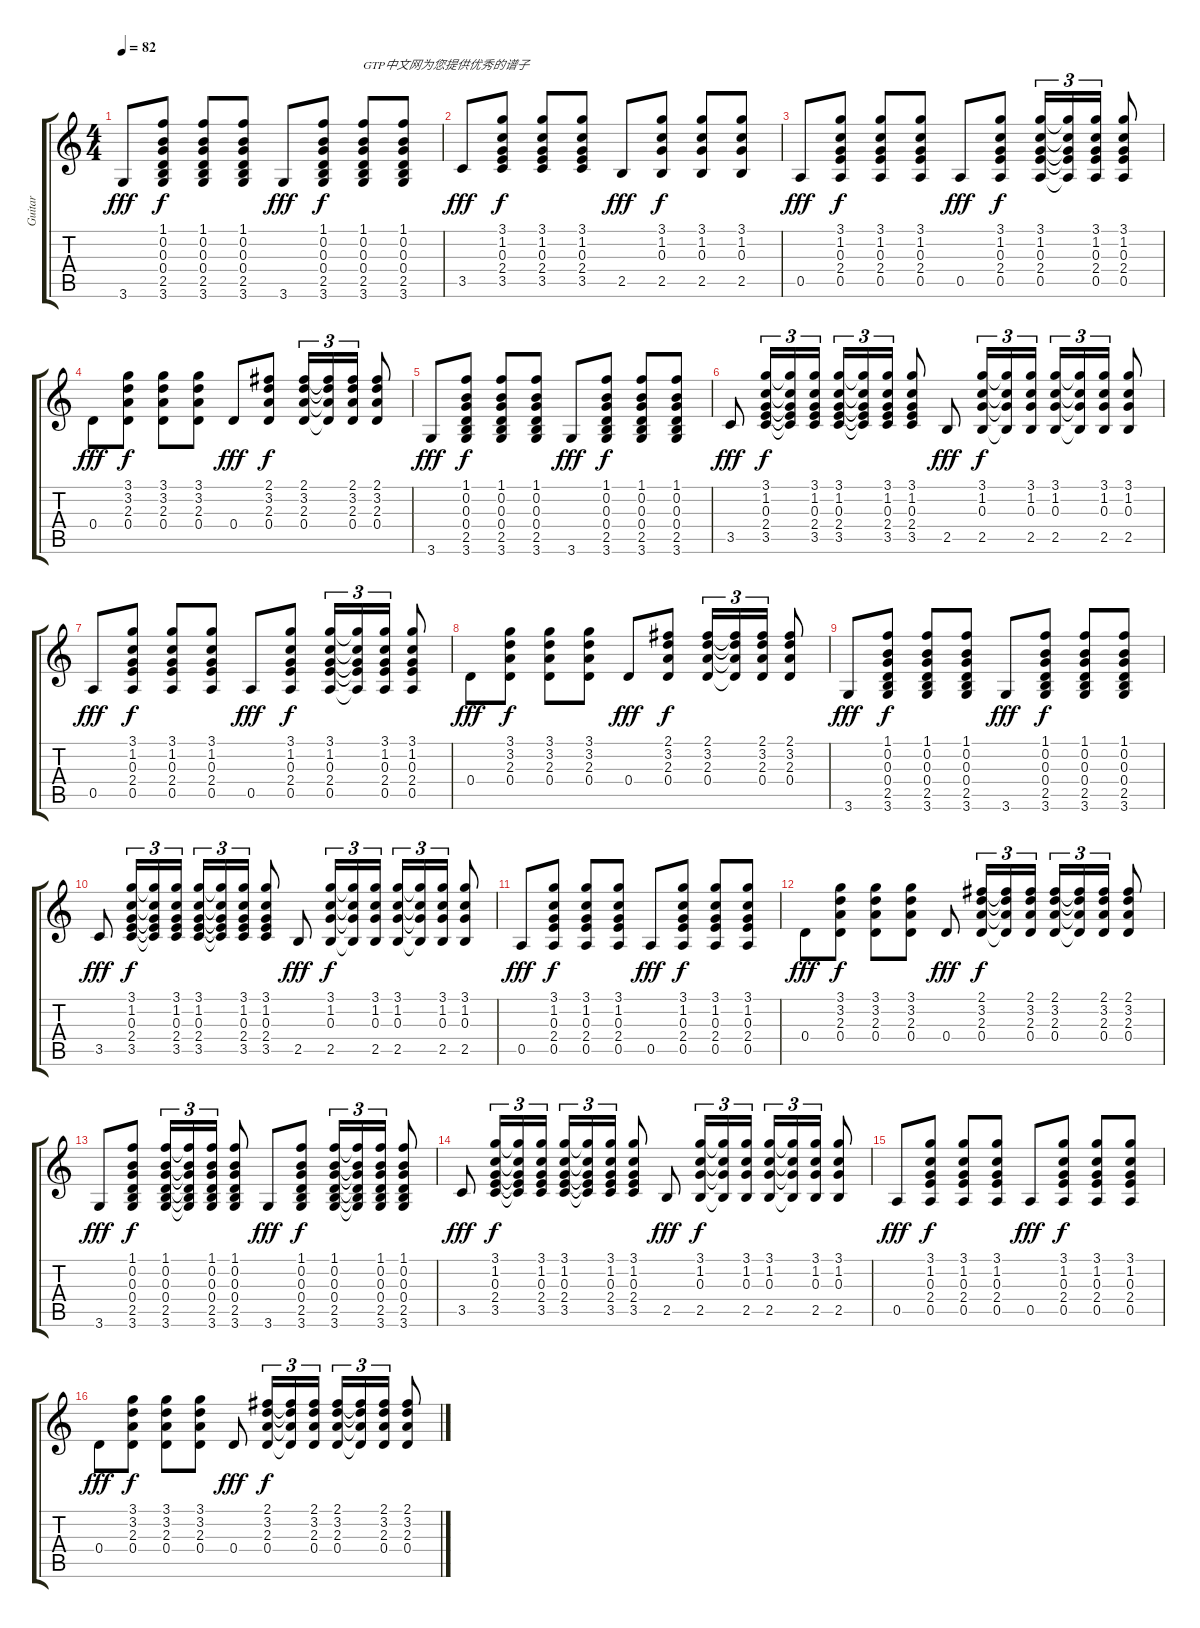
\track ("Guitar" "Guitar") {instrument acousticguitarsteel}
\staff {score tabs}
\tuning (E4 B3 G3 D3 A2 E2) {hide}
\ts (4 4)
\tempo 82
\clef g2
\ks c
3.6.8{dy fff} (1.1 0.2 0.3 0.4 2.5 3.6).8{dy f} (1.1 0.2 0.3 0.4 2.5 3.6).8 (1.1 0.2 0.3 0.4 2.5 3.6).8 3.6.8{dy fff} (1.1 0.2 0.3 0.4 2.5 3.6).8{dy f} (1.1 0.2 0.3 0.4 2.5 3.6).8{txt "GTP中文网为您提供优秀的谱子"} (1.1 0.2 0.3 0.4 2.5 3.6).8 |
3.5.8{dy fff} (3.1 1.2 0.3 2.4 3.5).8{dy f} (3.1 1.2 0.3 2.4 3.5).8 (3.1 1.2 0.3 2.4 3.5).8 2.5.8{dy fff} (3.1 1.2 0.3 2.5).8{dy f} (3.1 1.2 0.3 2.5).8 (3.1 1.2 0.3 2.5).8 |
0.5.8{dy fff} (3.1 1.2 0.3 2.4 0.5).8{dy f} (3.1 1.2 0.3 2.4 0.5).8 (3.1 1.2 0.3 2.4 0.5).8 0.5.8{dy fff} (3.1 1.2 0.3 2.4 0.5).8{dy f} (3.1 1.2 0.3 2.4 0.5).16{tu (3 2)} (3.1{t} 1.2{t} 0.3{t} 2.4{t} 0.5{t}).16{tu (3 2)} (3.1 1.2 0.3 2.4 0.5).16{tu (3 2)} (3.1 1.2 0.3 2.4 0.5).8 |
0.4.8{dy fff} (3.1 3.2 2.3 0.4).8{dy f} (3.1 3.2 2.3 0.4).8 (3.1 3.2 2.3 0.4).8 0.4.8{dy fff} (2.1 3.2 2.3 0.4).8{dy f} (2.1 3.2 2.3 0.4).16{tu (3 2)} (2.1{t} 3.2{t} 2.3{t} 0.4{t}).16{tu (3 2)} (2.1 3.2 2.3 0.4).16{tu (3 2)} (2.1 3.2 2.3 0.4).8 |
3.6.8{dy fff} (1.1 0.2 0.3 0.4 2.5 3.6).8{dy f} (1.1 0.2 0.3 0.4 2.5 3.6).8 (1.1 0.2 0.3 0.4 2.5 3.6).8 3.6.8{dy fff} (1.1 0.2 0.3 0.4 2.5 3.6).8{dy f} (1.1 0.2 0.3 0.4 2.5 3.6).8 (1.1 0.2 0.3 0.4 2.5 3.6).8 |
3.5.8{dy fff} (3.1 1.2 0.3 2.4 3.5).16{tu (3 2) dy f} (3.1{t} 1.2{t} 0.3{t} 2.4{t} 3.5{t}).16{tu (3 2)} (3.1 1.2 0.3 2.4 3.5).16{tu (3 2)} (3.1 1.2 0.3 2.4 3.5).16{tu (3 2)} (3.1{t} 1.2{t} 0.3{t} 2.4{t} 3.5{t}).16{tu (3 2)} (3.1 1.2 0.3 2.4 3.5).16{tu (3 2)} (3.1 1.2 0.3 2.4 3.5).8 2.5.8{dy fff} (3.1 1.2 0.3 2.5).16{tu (3 2) dy f} (3.1{t} 1.2{t} 0.3{t} 2.5{t}).16{tu (3 2)} (3.1 1.2 0.3 2.5).16{tu (3 2)} (3.1 1.2 0.3 2.5).16{tu (3 2)} (3.1{t} 1.2{t} 0.3{t} 2.5{t}).16{tu (3 2)} (3.1 1.2 0.3 2.5).16{tu (3 2)} (3.1 1.2 0.3 2.5).8 |
0.5.8{dy fff} (3.1 1.2 0.3 2.4 0.5).8{dy f} (3.1 1.2 0.3 2.4 0.5).8 (3.1 1.2 0.3 2.4 0.5).8 0.5.8{dy fff} (3.1 1.2 0.3 2.4 0.5).8{dy f} (3.1 1.2 0.3 2.4 0.5).16{tu (3 2)} (3.1{t} 1.2{t} 0.3{t} 2.4{t} 0.5{t}).16{tu (3 2)} (3.1 1.2 0.3 2.4 0.5).16{tu (3 2)} (3.1 1.2 0.3 2.4 0.5).8 |
0.4.8{dy fff} (3.1 3.2 2.3 0.4).8{dy f} (3.1 3.2 2.3 0.4).8 (3.1 3.2 2.3 0.4).8 0.4.8{dy fff} (2.1 3.2 2.3 0.4).8{dy f} (2.1 3.2 2.3 0.4).16{tu (3 2)} (2.1{t} 3.2{t} 2.3{t} 0.4{t}).16{tu (3 2)} (2.1 3.2 2.3 0.4).16{tu (3 2)} (2.1 3.2 2.3 0.4).8 |
3.6.8{dy fff} (1.1 0.2 0.3 0.4 2.5 3.6).8{dy f} (1.1 0.2 0.3 0.4 2.5 3.6).8 (1.1 0.2 0.3 0.4 2.5 3.6).8 3.6.8{dy fff} (1.1 0.2 0.3 0.4 2.5 3.6).8{dy f} (1.1 0.2 0.3 0.4 2.5 3.6).8 (1.1 0.2 0.3 0.4 2.5 3.6).8 |
3.5.8{dy fff} (3.1 1.2 0.3 2.4 3.5).16{tu (3 2) dy f} (3.1{t} 1.2{t} 0.3{t} 2.4{t} 3.5{t}).16{tu (3 2)} (3.1 1.2 0.3 2.4 3.5).16{tu (3 2)} (3.1 1.2 0.3 2.4 3.5).16{tu (3 2)} (3.1{t} 1.2{t} 0.3{t} 2.4{t} 3.5{t}).16{tu (3 2)} (3.1 1.2 0.3 2.4 3.5).16{tu (3 2)} (3.1 1.2 0.3 2.4 3.5).8 2.5.8{dy fff} (3.1 1.2 0.3 2.5).16{tu (3 2) dy f} (3.1{t} 1.2{t} 0.3{t} 2.5{t}).16{tu (3 2)} (3.1 1.2 0.3 2.5).16{tu (3 2)} (3.1 1.2 0.3 2.5).16{tu (3 2)} (3.1{t} 1.2{t} 0.3{t} 2.5{t}).16{tu (3 2)} (3.1 1.2 0.3 2.5).16{tu (3 2)} (3.1 1.2 0.3 2.5).8 |
0.5.8{dy fff} (3.1 1.2 0.3 2.4 0.5).8{dy f} (3.1 1.2 0.3 2.4 0.5).8 (3.1 1.2 0.3 2.4 0.5).8 0.5.8{dy fff} (3.1 1.2 0.3 2.4 0.5).8{dy f} (3.1 1.2 0.3 2.4 0.5).8 (3.1 1.2 0.3 2.4 0.5).8 |
0.4.8{dy fff} (3.1 3.2 2.3 0.4).8{dy f} (3.1 3.2 2.3 0.4).8 (3.1 3.2 2.3 0.4).8 0.4.8{dy fff} (2.1 3.2 2.3 0.4).16{tu (3 2) dy f} (2.1{t} 3.2{t} 2.3{t} 0.4{t}).16{tu (3 2)} (2.1 3.2 2.3 0.4).16{tu (3 2)} (2.1 3.2 2.3 0.4).16{tu (3 2)} (2.1{t} 3.2{t} 2.3{t} 0.4{t}).16{tu (3 2)} (2.1 3.2 2.3 0.4).16{tu (3 2)} (2.1 3.2 2.3 0.4).8 |
3.6.8{dy fff} (1.1 0.2 0.3 0.4 2.5 3.6).8{dy f} (1.1 0.2 0.3 0.4 2.5 3.6).16{tu (3 2)} (1.1{t} 0.2{t} 0.3{t} 0.4{t} 2.5{t} 3.6{t}).16{tu (3 2)} (1.1 0.2 0.3 0.4 2.5 3.6).16{tu (3 2)} (1.1 0.2 0.3 0.4 2.5 3.6).8 3.6.8{dy fff} (1.1 0.2 0.3 0.4 2.5 3.6).8{dy f} (1.1 0.2 0.3 0.4 2.5 3.6).16{tu (3 2)} (1.1{t} 0.2{t} 0.3{t} 0.4{t} 2.5{t} 3.6{t}).16{tu (3 2)} (1.1 0.2 0.3 0.4 2.5 3.6).16{tu (3 2)} (1.1 0.2 0.3 0.4 2.5 3.6).8 |
3.5.8{dy fff} (3.1 1.2 0.3 2.4 3.5).16{tu (3 2) dy f} (3.1{t} 1.2{t} 0.3{t} 2.4{t} 3.5{t}).16{tu (3 2)} (3.1 1.2 0.3 2.4 3.5).16{tu (3 2)} (3.1 1.2 0.3 2.4 3.5).16{tu (3 2)} (3.1{t} 1.2{t} 0.3{t} 2.4{t} 3.5{t}).16{tu (3 2)} (3.1 1.2 0.3 2.4 3.5).16{tu (3 2)} (3.1 1.2 0.3 2.4 3.5).8 2.5.8{dy fff} (3.1 1.2 0.3 2.5).16{tu (3 2) dy f} (3.1{t} 1.2{t} 0.3{t} 2.5{t}).16{tu (3 2)} (3.1 1.2 0.3 2.5).16{tu (3 2)} (3.1 1.2 0.3 2.5).16{tu (3 2)} (3.1{t} 1.2{t} 0.3{t} 2.5{t}).16{tu (3 2)} (3.1 1.2 0.3 2.5).16{tu (3 2)} (3.1 1.2 0.3 2.5).8 |
0.5.8{dy fff} (3.1 1.2 0.3 2.4 0.5).8{dy f} (3.1 1.2 0.3 2.4 0.5).8 (3.1 1.2 0.3 2.4 0.5).8 0.5.8{dy fff} (3.1 1.2 0.3 2.4 0.5).8{dy f} (3.1 1.2 0.3 2.4 0.5).8 (3.1 1.2 0.3 2.4 0.5).8 |
0.4.8{dy fff} (3.1 3.2 2.3 0.4).8{dy f} (3.1 3.2 2.3 0.4).8 (3.1 3.2 2.3 0.4).8 0.4.8{dy fff} (2.1 3.2 2.3 0.4).16{tu (3 2) dy f} (2.1{t} 3.2{t} 2.3{t} 0.4{t}).16{tu (3 2)} (2.1 3.2 2.3 0.4).16{tu (3 2)} (2.1 3.2 2.3 0.4).16{tu (3 2)} (2.1{t} 3.2{t} 2.3{t} 0.4{t}).16{tu (3 2)} (2.1 3.2 2.3 0.4).16{tu (3 2)} (2.1 3.2 2.3 0.4).8
